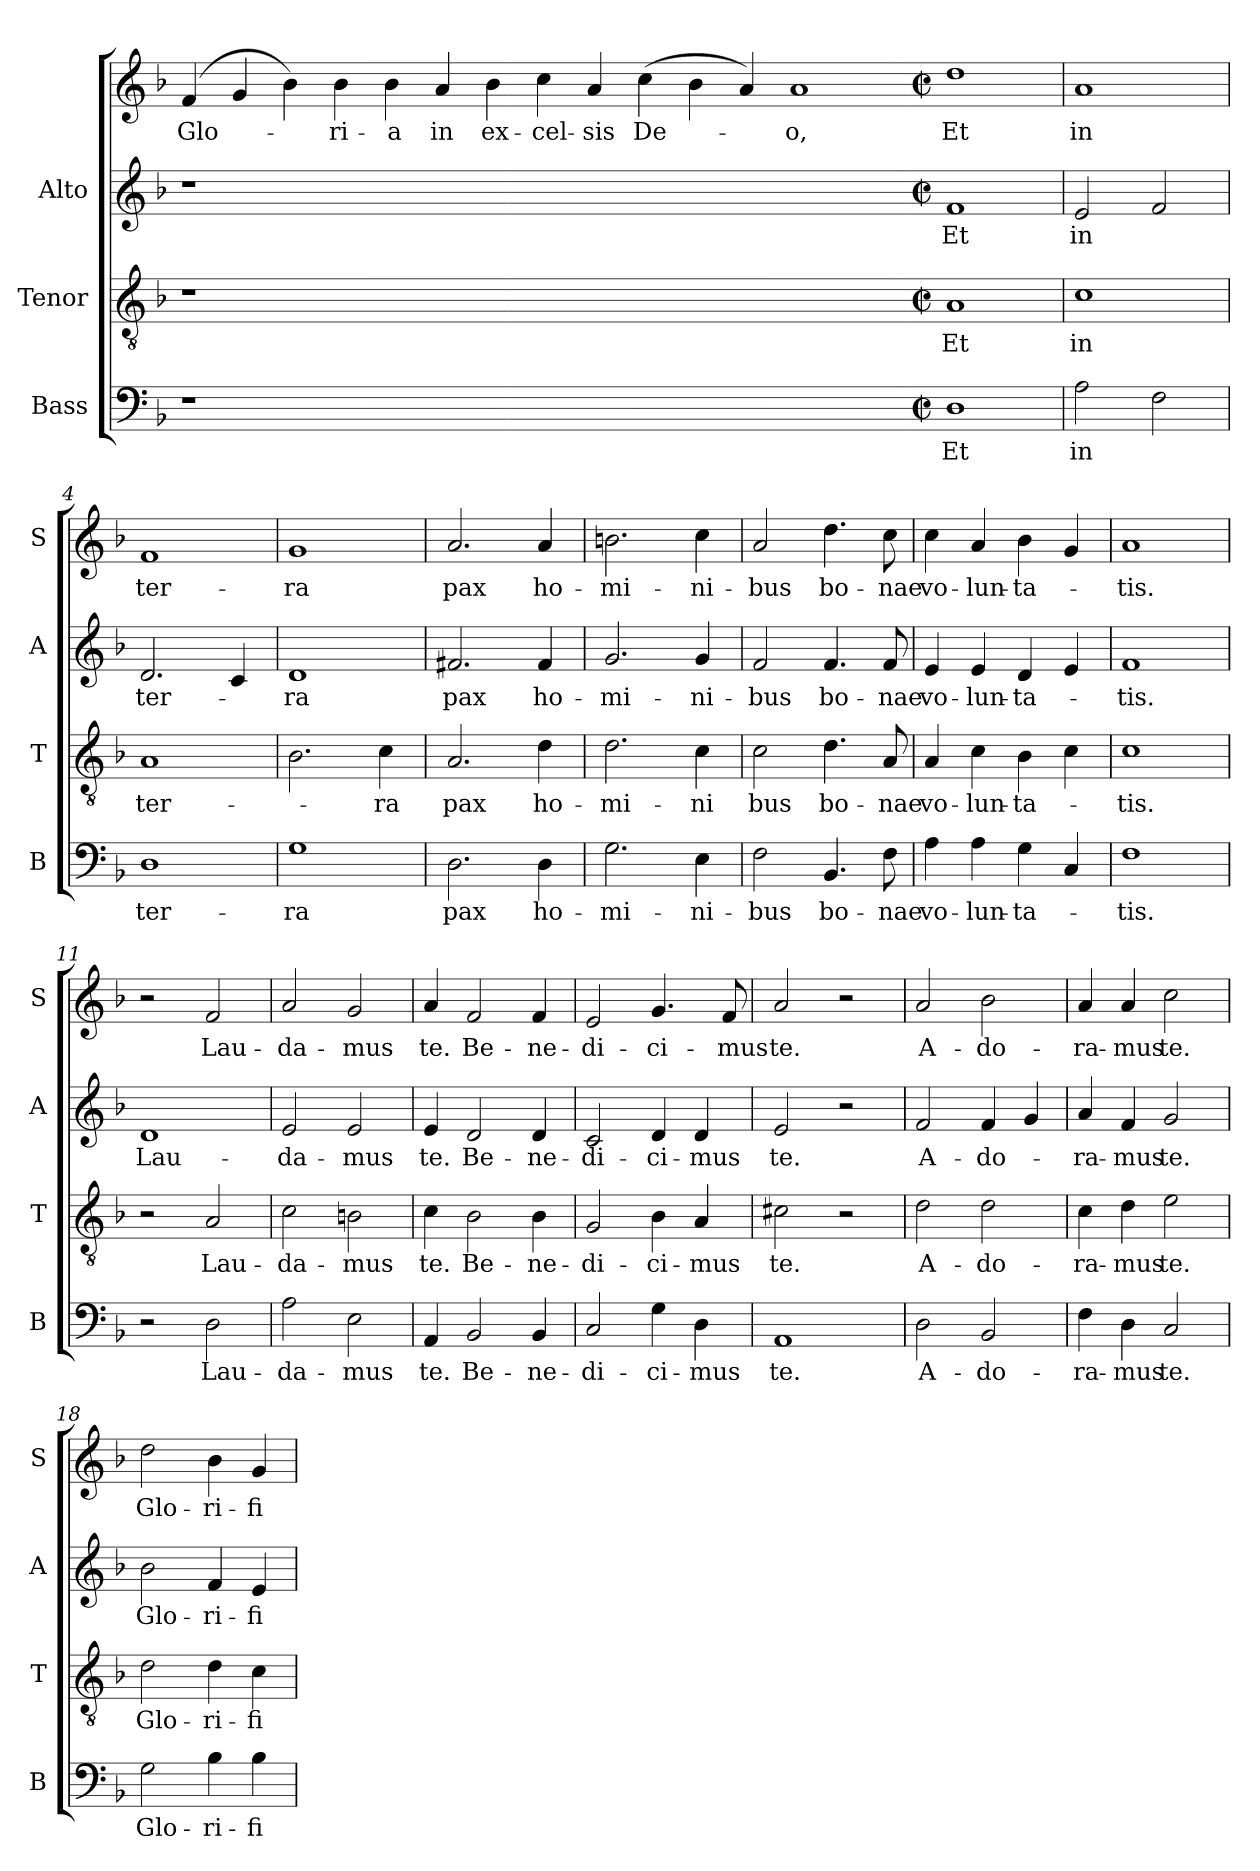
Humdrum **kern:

**kern	**text	**kern	**text	**kern	**text	**kern	**text
*part4	*part4	*part3	*part3	*part2	*part2	*part1	*part1
*staff4	*staff4	*staff3	*staff3	*staff2	*staff2	*staff1	*staff1
*I"Bass	*	*I"Tenor	*	*I"Alto	*	*	*
*I'B	*	*I'T	*	*I'A	*	*I'S	*
*clefF4	*	*clefGv2	*	*clefG2	*	*clefG2	*
*k[b-]	*	*k[b-]	*	*k[b-]	*	*k[b-]	*
*F:	*	*F:	*	*F:	*	*F:	*
=1	=1	=1	=1	=1	=1	=1	=1
1r	.	1r	.	1r	.	(4f	Glo-
.	.	.	.	.	.	4g	.
.	.	.	.	.	.	4b-)	.
.	.	.	.	.	.	4b-	-ri-
0.ryy	.	0.ryy	.	0.ryy	.	4b-	-a
.	.	.	.	.	.	4a	in
.	.	.	.	.	.	4b-	ex-
.	.	.	.	.	.	4cc	-cel-
.	.	.	.	.	.	4a	-sis
.	.	.	.	.	.	(4cc	De-
.	.	.	.	.	.	4b-	.
.	.	.	.	.	.	4a)	.
.	.	.	.	.	.	1a	-o,
!!LO:LB:g=z
=2-	=2-	=2-	=2-	=2-	=2-	=2-	=2-
*M2/2	*	*M2/2	*	*M2/2	*	*M2/2	*
*met(c|)	*	*met(c|)	*	*met(c|)	*	*met(c|)	*
1D	Et	1A	Et	1f	Et	1dd	Et
=3	=3	=3	=3	=3	=3	=3	=3
2A\	in	1c	in	2e/	in	1a	in
2F\	.	.	.	2f/	.	.	.
=4	=4	=4	=4	=4	=4	=4	=4
1D	ter-	1A	ter-	2.d/	ter-	1f	ter-
.	.	.	.	4c/	.	.	.
=5	=5	=5	=5	=5	=5	=5	=5
1G	-ra	2.B-\	.	1d	-ra	1g	-ra
.	.	4c\	-ra	.	.	.	.
=6	=6	=6	=6	=6	=6	=6	=6
2.D\	pax	2.A/	pax	2.f#X/	pax	2.a/	pax
4D\	ho-	4d\	ho-	4f#/	ho-	4a/	ho-
=7	=7	=7	=7	=7	=7	=7	=7
2.G\	-mi-	2.d\	-mi-	2.g/	-mi-	2.bn\	-mi-
4E\	-ni-	4c\	-ni	4g/	-ni-	4cc\	-ni-
!!LO:LB:g=z
=8	=8	=8	=8	=8	=8	=8	=8
2F\	-bus	2c\	bus	2f/	-bus	2a/	-bus
4.BB-/	bo-	4.d\	bo-	4.f/	bo-	4.dd\	bo-
8F\	-nae	8A/	-nae	8f/	-nae	8cc\	-nae
=9	=9	=9	=9	=9	=9	=9	=9
4A\	vo-	4A/	vo-	4e/	vo-	4cc\	vo-
4A\	-lun-	4c\	-lun-	4e/	-lun-	4a/	-lun-
4G\	-ta-	4B-\	-ta-	4d/	-ta-	4b-\	-ta-
4C/	.	4c\	.	4e/	.	4g/	.
=10	=10	=10	=10	=10	=10	=10	=10
1F	-tis.	1c	-tis.	1f	-tis.	1a	-tis.
=11	=11	=11	=11	=11	=11	=11	=11
2r	.	2r	.	1d	Lau-	2r	.
2D\	Lau-	2A/	Lau-	.	.	2f/	Lau-
=12	=12	=12	=12	=12	=12	=12	=12
2A\	-da-	2c\	-da-	2e/	-da-	2a/	-da-
2E\	-mus	2Bn\	-mus	2e/	-mus	2g/	-mus
=13	=13	=13	=13	=13	=13	=13	=13
4AA/	te.	4c\	te.	4e/	te.	4a/	te.
2BB-/	Be-	2B-\	Be-	2d/	Be-	2f/	Be-
4BB-/	-ne-	4B-\	-ne-	4d/	-ne-	4f/	-ne-
!!LO:LB:g=z
=14	=14	=14	=14	=14	=14	=14	=14
2C/	-di-	2G/	-di-	2c/	-di-	2e/	-di-
4G\	-ci-	4B-\	-ci-	4d/	-ci-	4.g/	-ci-
4D\	-mus	4A/	-mus	4d/	-mus	.	.
.	.	.	.	.	.	8f/	-mus
=15	=15	=15	=15	=15	=15	=15	=15
1AA	te.	2c#X\	te.	2e/	te.	2a/	te.
.	.	2r	.	2r	.	2r	.
=16	=16	=16	=16	=16	=16	=16	=16
2D\	A-	2d\	A-	2f/	A-	2a/	A-
2BB-/	-do-	2d\	-do-	4f/	-do-	2b-\	-do-
.	.	.	.	4g/	.	.	.
=17	=17	=17	=17	=17	=17	=17	=17
4F\	-ra-	4c\	-ra-	4a/	-ra-	4a/	-ra-
4D\	-mus	4d\	-mus	4f/	-mus	4a/	-mus
2C/	te.	2e\	te.	2g/	te.	2cc\	te.
=18	=18	=18	=18	=18	=18	=18	=18
2G\	Glo-	2d\	Glo-	2b-\	Glo-	2dd\	Glo-
4B-\	-ri-	4d\	-ri-	4f/	-ri-	4b-\	-ri-
4B-\	-fi-	4c\	-fi-	4e/	-fi-	4g/	-fi-
=	=	=	=	=	=	=	=
*-	*-	*-	*-	*-	*-	*-	*-
